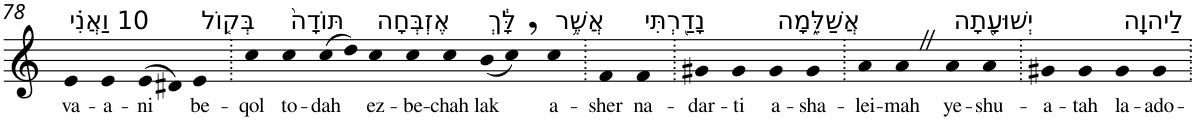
**kern	**text
*part1	*part1
*staff1	*staff1
*I"Piano	*
*I'Pno	*
!!LO:PB:g=z
*clefG2	*
*k[]	*
=78	=78
!LO:TX:a:t=10 וַאֲנִ֗י	!
!	!LO:LY:b
4e	va-
!	!LO:LY:b
4e	-a-
!	!LO:LY:b
(>8e	-ni
8d#X)	.
!LO:TX:a:t=בְּק֤וֹל	!
!	!LO:LY:b
4e	be-
=79.	=79.
!	!LO:LY:b
4cc	-qol
!LO:TX:a:t=תּוֹדָה֙	!
!	!LO:LY:b
4cc	to-
!	!LO:LY:b
(>8cc	-dah
8dd)	.
!LO:TX:a:t=אֶזְבְּחָה	!
!	!LO:LY:b
4cc	ez-
!	!LO:LY:b
4cc	-be-
!	!LO:LY:b
4cc	-chah
!LO:TX:a:t=לָּ֔ךְ	!
!	!LO:LY:b
(<8b	lak
8cc,)	.
!LO:TX:a:t=אֲשֶׁ֥ר	!
!	!LO:LY:b
4cc	a-
=80.	=80.
!	!LO:LY:b
4f	-sher
!LO:TX:a:t=נָדַ֖רְתִּי	!
!	!LO:LY:b
4f	na-
=81.	=81.
!	!LO:LY:b
4g#X	-dar-
!	!LO:LY:b
4g#	-ti
!LO:TX:a:t=אֲשַׁלֵּ֑מָה	!
!	!LO:LY:b
4g#	a-
!	!LO:LY:b
4g#	-sha-
=82.	=82.
!	!LO:LY:b
4a	-lei-
!	!LO:LY:b
4aZ	-mah
!LO:TX:a:t=יְשׁוּעָ֖תָה	!
!	!LO:LY:b
4a	ye-
!	!LO:LY:b
4a	-shu-
=83.	=83.
!	!LO:LY:b
4g#X	-a-
!	!LO:LY:b
4g#	-tah
!LO:TX:a:t=לַיהוָֽה	!
!	!LO:LY:b
4g#	la-
!	!LO:LY:b
4g#	-ado-
=.	=.
*-	*-
